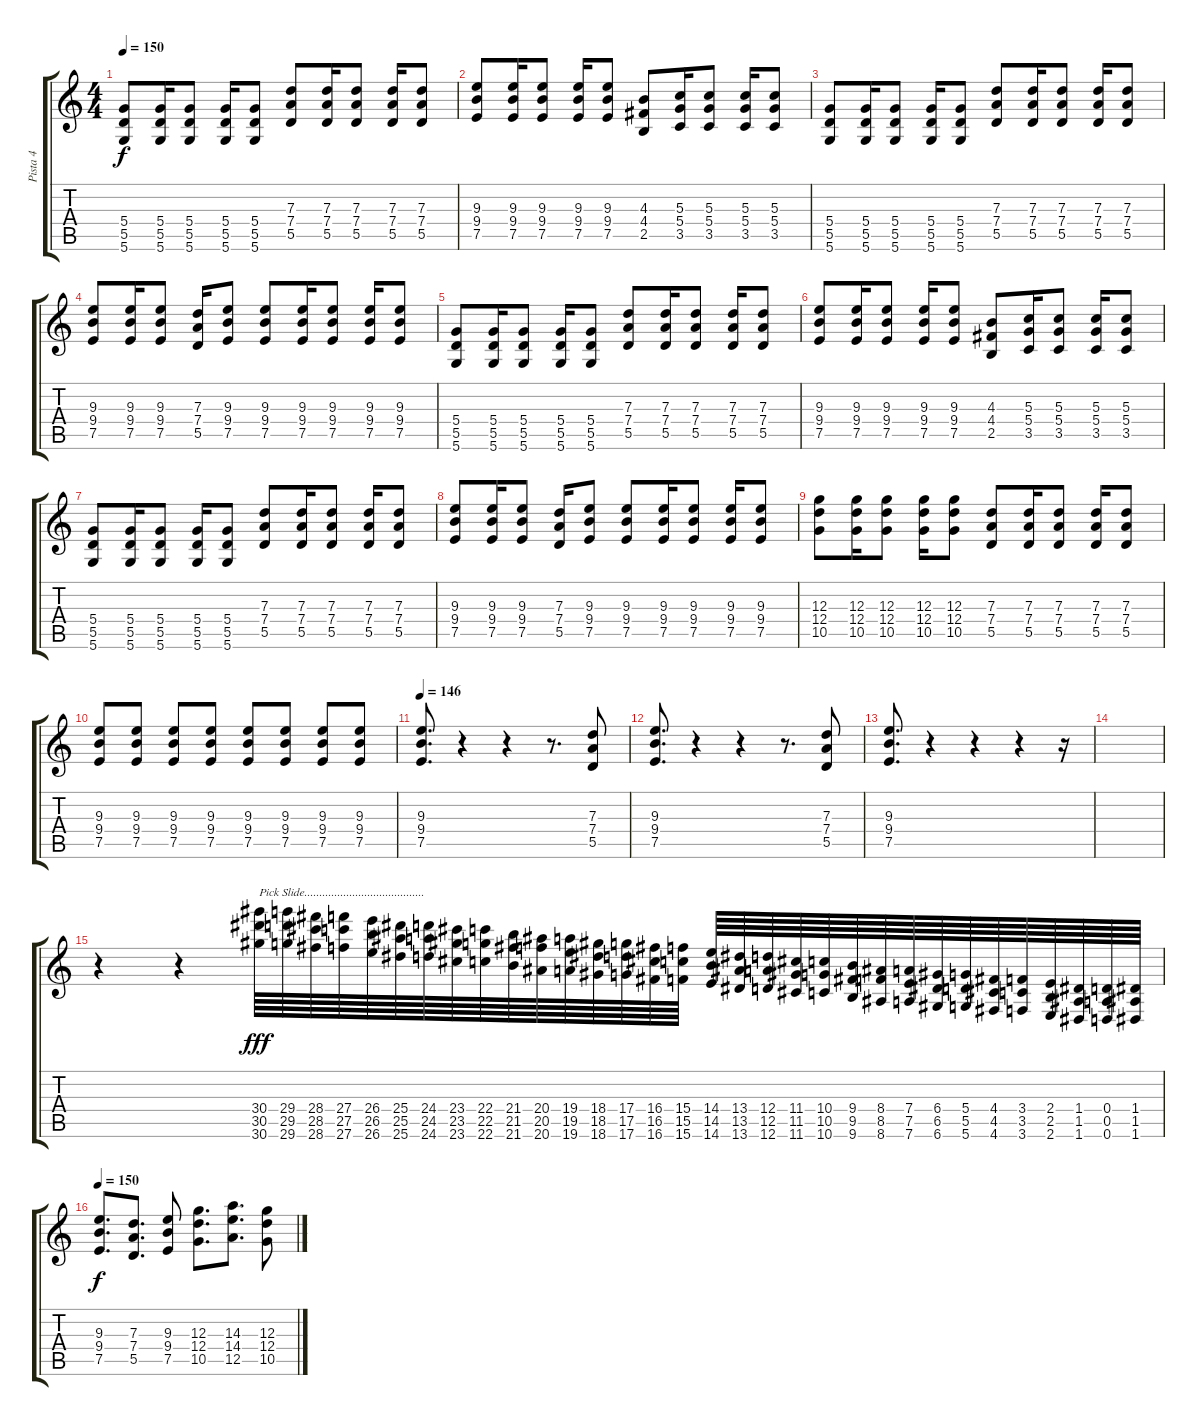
\track ("Pista 4" "Pista 4") {instrument distortionguitar}
\staff {score tabs}
\tuning (E4 B3 G3 D3 A2 D2) {hide}
\ts (4 4)
\tempo 150
\clef g2
\ks c
(5.4 5.5 5.6).8{dy f} (5.4 5.5 5.6).16 (5.4 5.5 5.6).8 (5.4 5.5 5.6).16 (5.4 5.5 5.6).8 (7.3 7.4 5.5).8 (7.3 7.4 5.5).16 (7.3 7.4 5.5).8 (7.3 7.4 5.5).16 (7.3 7.4 5.5).8 |
(9.3 9.4 7.5).8 (9.3 9.4 7.5).16 (9.3 9.4 7.5).8 (9.3 9.4 7.5).16 (9.3 9.4 7.5).8 (4.3 4.4 2.5).8 (5.3 5.4 3.5).16 (5.3 5.4 3.5).8 (5.3 5.4 3.5).16 (5.3 5.4 3.5).8 |
(5.4 5.5 5.6).8 (5.4 5.5 5.6).16 (5.4 5.5 5.6).8 (5.4 5.5 5.6).16 (5.4 5.5 5.6).8 (7.3 7.4 5.5).8 (7.3 7.4 5.5).16 (7.3 7.4 5.5).8 (7.3 7.4 5.5).16 (7.3 7.4 5.5).8 |
(9.3 9.4 7.5).8 (9.3 9.4 7.5).16 (9.3 9.4 7.5).8 (7.3 7.4 5.5).16 (9.3 9.4 7.5).8 (9.3 9.4 7.5).8 (9.3 9.4 7.5).16 (9.3 9.4 7.5).8 (9.3 9.4 7.5).16 (9.3 9.4 7.5).8 |
(5.4 5.5 5.6).8 (5.4 5.5 5.6).16 (5.4 5.5 5.6).8 (5.4 5.5 5.6).16 (5.4 5.5 5.6).8 (7.3 7.4 5.5).8 (7.3 7.4 5.5).16 (7.3 7.4 5.5).8 (7.3 7.4 5.5).16 (7.3 7.4 5.5).8 |
(9.3 9.4 7.5).8 (9.3 9.4 7.5).16 (9.3 9.4 7.5).8 (9.3 9.4 7.5).16 (9.3 9.4 7.5).8 (4.3 4.4 2.5).8 (5.3 5.4 3.5).16 (5.3 5.4 3.5).8 (5.3 5.4 3.5).16 (5.3 5.4 3.5).8 |
(5.4 5.5 5.6).8 (5.4 5.5 5.6).16 (5.4 5.5 5.6).8 (5.4 5.5 5.6).16 (5.4 5.5 5.6).8 (7.3 7.4 5.5).8 (7.3 7.4 5.5).16 (7.3 7.4 5.5).8 (7.3 7.4 5.5).16 (7.3 7.4 5.5).8 |
(9.3 9.4 7.5).8 (9.3 9.4 7.5).16 (9.3 9.4 7.5).8 (7.3 7.4 5.5).16 (9.3 9.4 7.5).8 (9.3 9.4 7.5).8 (9.3 9.4 7.5).16 (9.3 9.4 7.5).8 (9.3 9.4 7.5).16 (9.3 9.4 7.5).8 |
(12.3 12.4 10.5).8 (12.3 12.4 10.5).16 (12.3 12.4 10.5).8 (12.3 12.4 10.5).16 (12.3 12.4 10.5).8 (7.3 7.4 5.5).8 (7.3 7.4 5.5).16 (7.3 7.4 5.5).8 (7.3 7.4 5.5).16 (7.3 7.4 5.5).8 |
(9.3 9.4 7.5).8 (9.3 9.4 7.5).8 (9.3 9.4 7.5).8 (9.3 9.4 7.5).8 (9.3 9.4 7.5).8 (9.3 9.4 7.5).8 (9.3 9.4 7.5).8 (9.3 9.4 7.5).8 |
\tempo 146
(9.3 9.4 7.5).8{d} r.4 r.4 r.8{d} (7.3 7.4 5.5).8 |
(9.3 9.4 7.5).8{d} r.4 r.4 r.8{d} (7.3 7.4 5.5).8 |
(9.3 9.4 7.5).8{d} r.4 r.4 r.4 r.16 |
|
r.4 r.4 (30.4 30.5 30.6).64{txt "Pick Slide........................................" dy fff} (29.4 29.5 29.6).64 (28.4 28.5 28.6).64 (27.4 27.5 27.6).64 (26.4 26.5 26.6).64 (25.4 25.5 25.6).64 (24.4 24.5 24.6).64 (23.4 23.5 23.6).64 (22.4 22.5 22.6).64 (21.4 21.5 21.6).64 (20.4 20.5 20.6).64 (19.4 19.5 19.6).64 (18.4 18.5 18.6).64 (17.4 17.5 17.6).64 (16.4 16.5 16.6).64 (15.4 15.5 15.6).64 (14.4 14.5 14.6).64 (13.4 13.5 13.6).64 (12.4 12.5 12.6).64 (11.4 11.5 11.6).64 (10.4 10.5 10.6).64 (9.4 9.5 9.6).64 (8.4 8.5 8.6).64 (7.4 7.5 7.6).64 (6.4 6.5 6.6).64 (5.4 5.5 5.6).64 (4.4 4.5 4.6).64 (3.4 3.5 3.6).64 (2.4 2.5 2.6).64 (1.4 1.5 1.6).64 (0.4 0.5 0.6).64 (1.4 1.5 1.6).64 |
\tempo 150
(9.3 9.4 7.5).8{d dy f} (7.3 7.4 5.5).8{d} (9.3 9.4 7.5).8 (12.3 12.4 10.5).8{d} (14.3 14.4 12.5).8{d} (12.3 12.4 10.5).8
